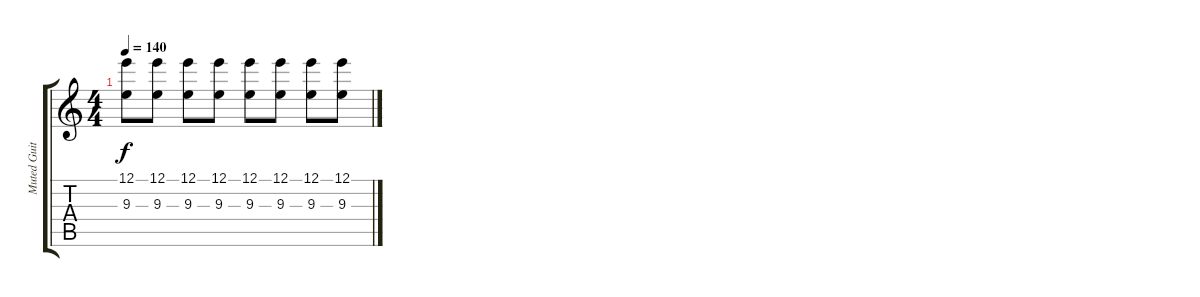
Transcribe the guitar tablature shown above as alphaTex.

\track ("Muted Guitar" "Muted Guit") {instrument electricguitarmuted}
\staff {score tabs}
\tuning (E4 B3 G3 D3 A2 E2) {hide}
\ts (4 4)
\tempo 140
\clef g2
\ks c
(12.1 9.3).8{dy f} (12.1 9.3).8 (12.1 9.3).8 (12.1 9.3).8 (12.1 9.3).8 (12.1 9.3).8 (12.1 9.3).8 (12.1 9.3).8
